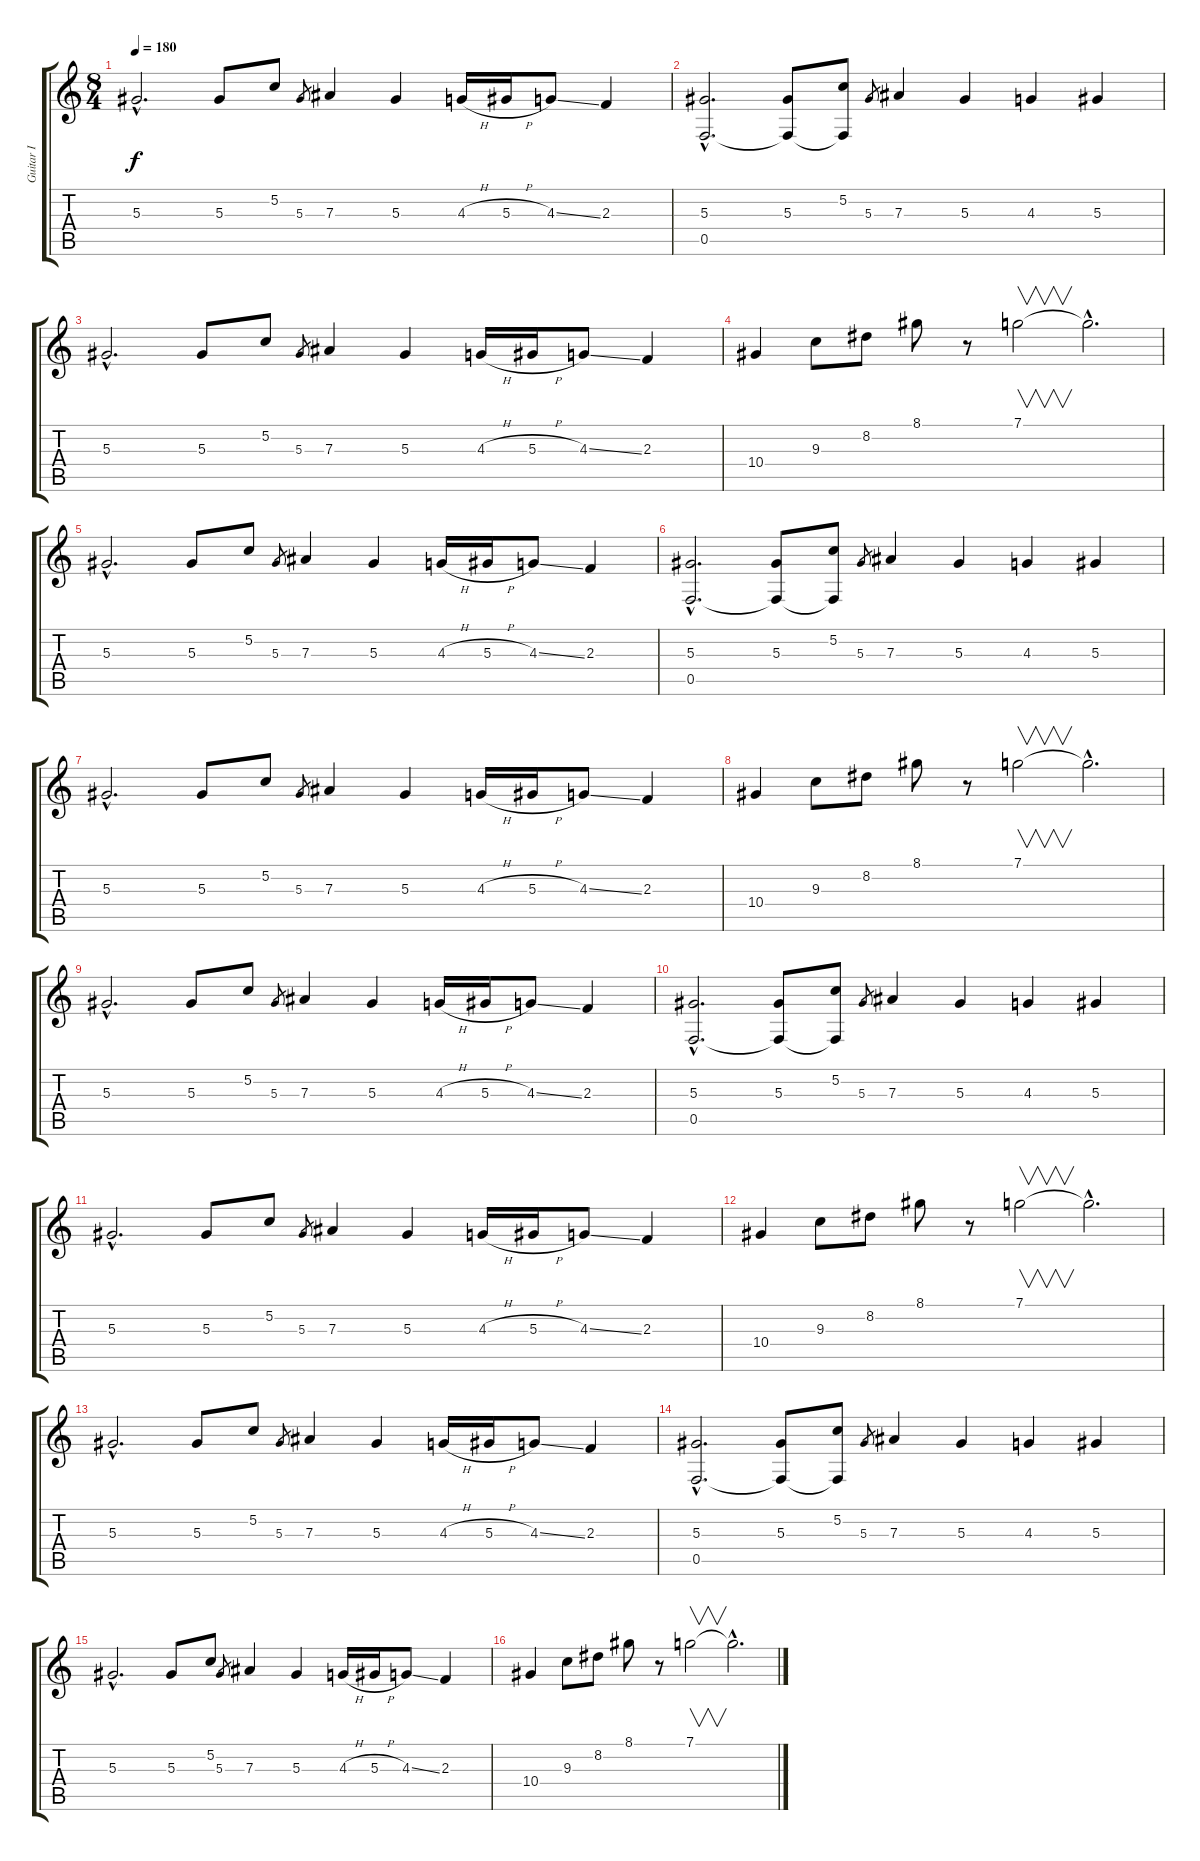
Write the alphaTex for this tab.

\track ("Guitar I" "Guitar I") {instrument acousticguitarnylon}
\staff {score tabs}
\tuning (C4 G3 Eb3 Bb2 F2 C2) {hide}
\ts (8 4)
\tempo 180
\clef g2
\ks c
5.3{hac}.2{d dy f} 5.3.8 5.2.8 5.3.8{gr} 7.3.4 5.3.4 4.3{h}.16 5.3{h}.16 4.3{ss}.8 2.3.4 |
(5.3{hac} 0.5{hac}).2{d} (5.3 0.5{t}).8 (5.2 0.5{t}).8 5.3.8{gr} 7.3.4 5.3.4 4.3.4 5.3.4 |
5.3{hac}.2{d} 5.3.8 5.2.8 5.3.8{gr} 7.3.4 5.3.4 4.3{h}.16 5.3{h}.16 4.3{ss}.8 2.3.4 |
10.4.4 9.3.8 8.2.8 8.1.8 r.8 7.1.2{v} 7.1{hac t}.2{d} |
5.3{hac}.2{d} 5.3.8 5.2.8 5.3.8{gr} 7.3.4 5.3.4 4.3{h}.16 5.3{h}.16 4.3{ss}.8 2.3.4 |
(5.3{hac} 0.5{hac}).2{d} (5.3 0.5{t}).8 (5.2 0.5{t}).8 5.3.8{gr} 7.3.4 5.3.4 4.3.4 5.3.4 |
5.3{hac}.2{d} 5.3.8 5.2.8 5.3.8{gr} 7.3.4 5.3.4 4.3{h}.16 5.3{h}.16 4.3{ss}.8 2.3.4 |
10.4.4 9.3.8 8.2.8 8.1.8 r.8 7.1.2{v} 7.1{hac t}.2{d} |
5.3{hac}.2{d volume 11} 5.3.8 5.2.8 5.3.8{gr} 7.3.4{volume 10} 5.3.4 4.3{h}.16 5.3{h}.16 4.3{ss}.8 2.3.4 |
(5.3{hac} 0.5{hac}).2{d volume 9} (5.3 0.5{t}).8 (5.2 0.5{t}).8 5.3.8{gr} 7.3.4{volume 8} 5.3.4 4.3.4 5.3.4 |
5.3{hac}.2{d volume 7} 5.3.8 5.2.8 5.3.8{gr} 7.3.4{volume 6} 5.3.4 4.3{h}.16 5.3{h}.16 4.3{ss}.8 2.3.4 |
10.4.4{volume 5} 9.3.8 8.2.8 8.1.8 r.8 7.1.2{v} 7.1{hac t}.2{d volume 4} |
5.3{hac}.2{d volume 3} 5.3.8 5.2.8 5.3.8{gr} 7.3.4{volume 2} 5.3.4 4.3{h}.16 5.3{h}.16 4.3{ss}.8 2.3.4 |
(5.3{hac} 0.5{hac}).2{d volume 1} (5.3 0.5{t}).8 (5.2 0.5{t}).8 5.3.8{gr} 7.3.4 5.3.4 4.3.4 5.3.4 |
5.3{hac}.2{d volume 0} 5.3.8 5.2.8 5.3.8{gr} 7.3.4 5.3.4 4.3{h}.16 5.3{h}.16 4.3{ss}.8 2.3.4 |
10.4.4 9.3.8 8.2.8 8.1.8 r.8 7.1.2{v} 7.1{hac t}.2{d}
